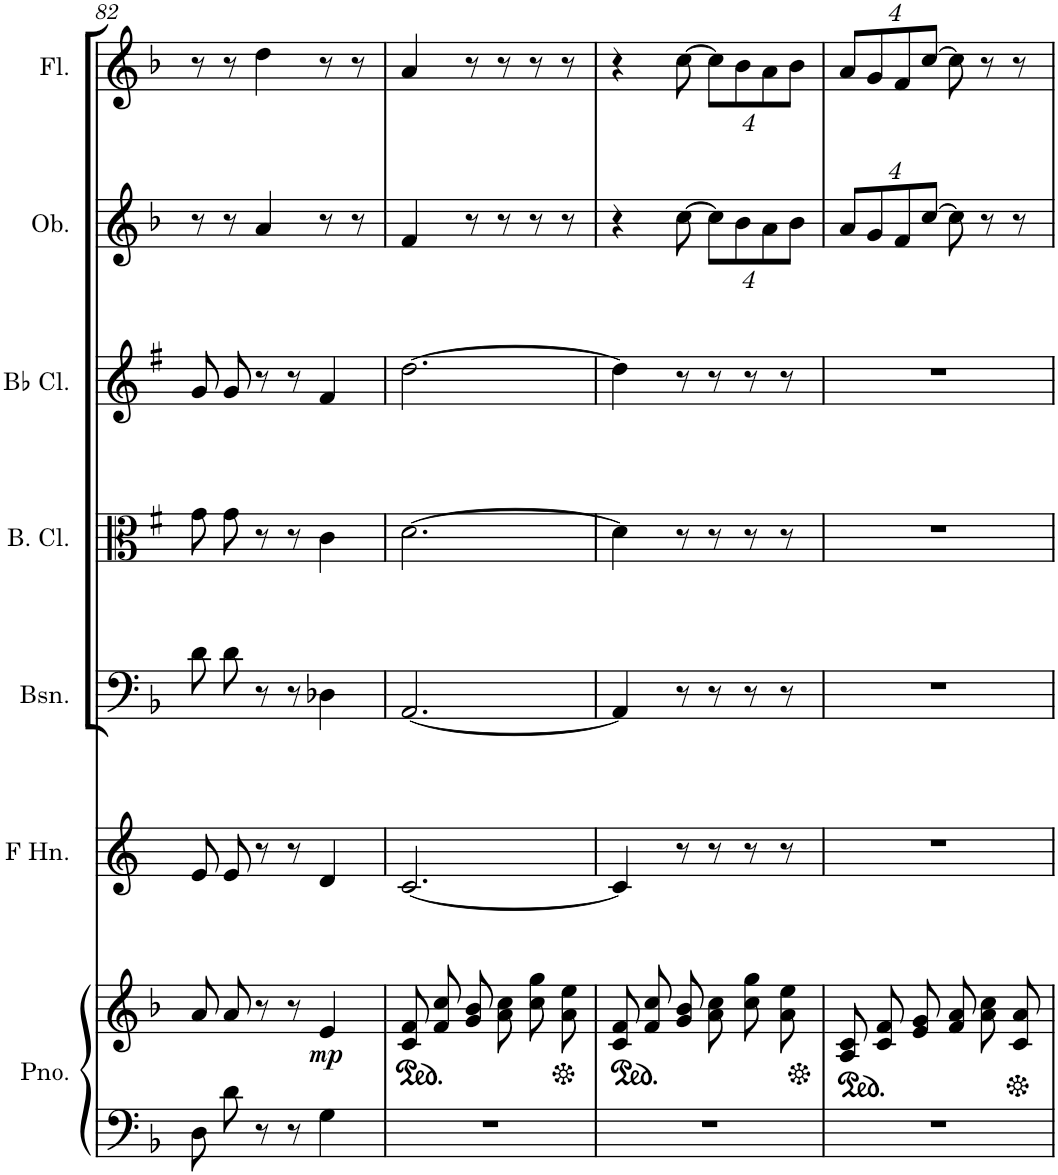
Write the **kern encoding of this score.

**kern	**kern	**dynam	**kern	**kern	**kern	**kern	**kern	**kern
*part7	*part7	*part7	*part6	*part5	*part4	*part3	*part2	*part1
*staff8	*staff7	*staff7/8	*staff6	*staff5	*staff4	*staff3	*staff2	*staff1
*I"Grand Piano	*	*	*I"French Horn	*I"Bassoon	*I"Bass Clarinet	*I"Bb Clarinet	*I"Oboe	*I"Flute
*I'Pno.	*	*	*I'F Hn.	*I'Bsn.	*I'B. Cl.	*I'Bb Cl.	*I'Ob.	*I'Fl.
!!LO:PB:g=z
*clefF4	*clefG2	*	*clefG2	*clefF4	*clefC3	*clefG2	*clefG2	*clefG2
*	*	*	*Trd4c7	*	*Trd8c14	*Trd1c2	*	*
*k[b-]	*k[b-]	*	*k[]	*k[b-]	*k[f#]	*k[f#]	*k[b-]	*k[b-]
*F:	*F:	*	*C:	*F:	*G:	*G:	*F:	*F:
*M6/8	*M6/8	*	*M6/8	*M6/8	*M6/8	*M6/8	*M6/8	*M6/8
=82	=82	=82	=82	=82	=82	=82	=82	=82
8D\L	8a/L	.	8e/L	8d\L	8g\L	8g/L	8r	8r
8d\J	8a/J	.	8e/J	8d\J	8g\J	8g/J	8r	8r
8r	8r	.	8r	8r	8r	8r	4a/	4dd\
8r	8r	.	8r	8r	8r	8r	.	.
!	!	!LO:DY:b	!	!	!	!	!	!
4G\	4e/	mp	4d/	4D-X\	4c\	4f#/	8r	8r
.	.	.	.	.	.	.	8r	8r
=83	=83	=83	=83	=83	=83	=83	=83	=83
*	*ped	*	*	*	*	*	*	*
2.r	8c/ 8f/L	.	[2.c/	[2.AA/	[2.d\	[2.dd\	4f/	4a/
.	8f/ 8cc/	.	.	.	.	.	.	.
.	8g/ 8b-/J	.	.	.	.	.	8r	8r
.	8a\ 8cc\L	.	.	.	.	.	8r	8r
.	8cc\ 8gg\	.	.	.	.	.	8r	8r
.	8a\ 8ee\J	.	.	.	.	.	8r	8r
=84	=84	=84	=84	=84	=84	=84	=84	=84
*	*Xped	*	*	*	*	*	*	*
*	*ped	*	*	*	*	*	*	*
2.r	8c/ 8f/L	.	4c/]	4AA/]	4d\]	4dd\]	4r	4r
.	8f/ 8cc/	.	.	.	.	.	.	.
.	8g/ 8b-/J	.	8r	8r	8r	8r	[8cc\	[8cc\
*	*	*	*	*	*	*	*Xbrackettup	*Xbrackettup
.	8a\ 8cc\L	.	8r	8r	8r	8r	32%3cc\L]	32%3cc\L]
.	.	.	.	.	.	.	32%3b-\	32%3b-\
.	8cc\ 8gg\	.	8r	8r	8r	8r	.	.
.	.	.	.	.	.	.	32%3a\	32%3a\
.	8a\ 8ee\J	.	8r	8r	8r	8r	.	.
.	.	.	.	.	.	.	32%3b-\J	32%3b-\J
=85	=85	=85	=85	=85	=85	=85	=85	=85
*	*Xped	*	*	*	*	*	*	*
*	*ped	*	*	*	*	*	*	*
2.r	8A/ 8c/L	.	2.r	2.r	2.r	2.r	32%3a/L	32%3a/L
.	.	.	.	.	.	.	32%3g/	32%3g/
.	8c/ 8f/	.	.	.	.	.	.	.
.	.	.	.	.	.	.	32%3f/	32%3f/
.	8e/ 8g/J	.	.	.	.	.	.	.
.	.	.	.	.	.	.	[32%3cc/J	[32%3cc/J
.	8f/ 8a/L	.	.	.	.	.	8cc\]	8cc\]
.	8a/ 8cc/	.	.	.	.	.	8r	8r
.	8c/ 8a/J	.	.	.	.	.	8r	8r
*	*Xped	*	*	*	*	*	*	*
=	=	=	=	=	=	=	=	=
*-	*-	*-	*-	*-	*-	*-	*-	*-
